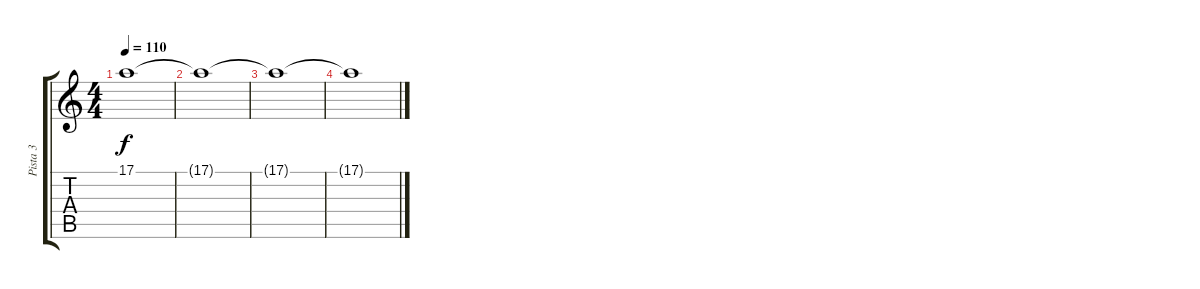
\track ("Pista 3" "Pista 3") {instrument viola}
\staff {score tabs}
\tuning (E4 B3 G3 D3 A2 E2) {hide}
\ts (4 4)
\tempo 110
\clef g2
\ks c
17.1.1{dy f} |
17.1{t}.1 |
17.1{t}.1 |
17.1{t}.1
